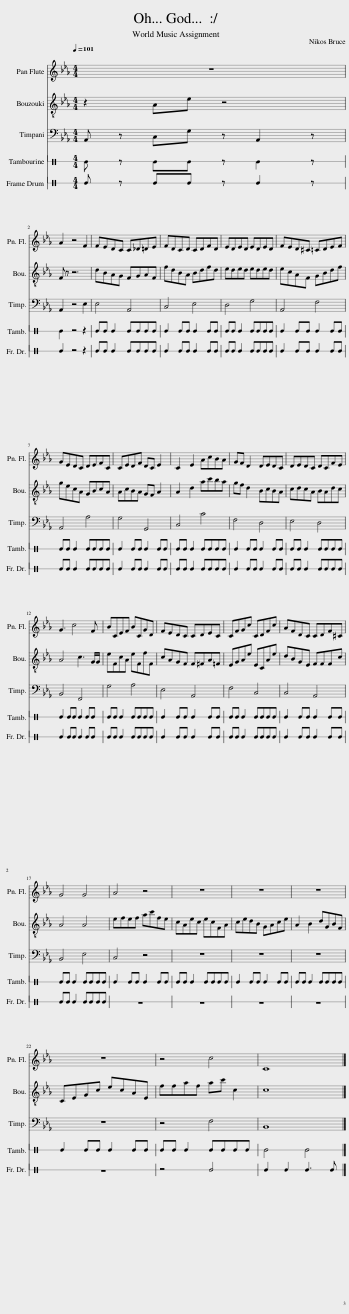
X:1
%%score 1 2 3 4 5
L:1/8
Q:1/4=101
M:4/4
I:linebreak $
K:Eb
V:1 treble
V:2 treble-8
V:3 bass
V:4 perc stafflines=1
K:none
V:5 perc stafflines=1
K:none
V:1
 z8 |$ A2 z4 F2 | FEDC C_D=DE | FDCD CDFD | EDED EDED | %5
 FED^C =CDEF |$ GEDC DEFC | CEDF DC E2 | C2 E2 AcBA | GF D2 DEDC | %10
 DEDC DCFE |$ G3 c4 F | BCEF BCGD | FEDC CDEC | CFGc CDFc | %15
 AFDC CDF^C |$ G4 G4 | A4 z4 | z8 | z8 | %20
 z8 |$ z8 | z4 c4 | C8 |] %24
V:2
 z2 Ae z4 |$ F z z6 | dBAG FGAF | fdBA Bdfd | eded eded | %5
 ecAF GBdf |$ gecA GBcA | AcBA GF A2 | A2 d2 ac'ba | gf d2 BcBA | %10
 cdcA BAdc |$ A4 c3 G/G/ | eFcA eFfF | cAGF F^FA=F | EGAe ECAe | %15
 dBGE FFFc |$ A4 A4 | efef ac'fe | cAec ecFA | cedB GAce | %20
 A2 B2 dGBF |$ CEGc ecAE | ffaf ac' c2 | c8 |] %24
V:3
 A,, z C,G, z A,,2 z |$ A,,2 z4 E,2 | E,4 A,,4 | C,4 E,4 | D,4 G,4 | %5
 A,,4 F,4 |$ A,,4 A,4 | G,4 G,,4 | C,4 C4 | F,4 D,4 | %10
 E,4 D,4 |$ B,,4 F,,4 | G,4 A,4 | E,4 A,,4 | F,4 C,4 | %15
 C,4 A,,4 |$ B,,4 E,4 | C,4 z4 | z8 | z8 | %20
 z8 |$ z8 | z4 F,4 | B,,8 |] %24
V:4
[K:C] E z EE z E2 z |$ E2 z4 z2 | EE E2 EEEE | E2 EE E2 EE | EE E2 EEEE | %5
 E2 EE E2 EE |$ EE E2 EEEE | E2 EE E2 EE | EE E2 EEEE | E2 EE E2 EE | %10
 EE E2 EEEE |$ E2 EE E2 EE | EE E2 EEEE | E2 EE E2 EE | EE E2 EEEE | %15
 E2 EE E2 EE |$ EE E2 EEEE | E2 EE E2 EE | EE E2 EEEE | E2 EE E2 EE | %20
 EE E2 EEEE |$ E2 EE E2 EE | EE E2 EEEE | E4 E4 |] %24
V:5
[K:C] E z EE z E2 z |$ E2 z4 z2 | EE E2 EEEE | E2 EE E2 EE | EE E2 EEEE | %5
 E2 EE E2 EE |$ EE E2 EEEE | E2 EE E2 EE | EE E2 EEEE | E2 EE E2 EE | %10
 EE E2 EEEE |$ E2 EE E2 EE | EE E2 EEEE | E2 EE E2 EE | EE E2 EEEE | %15
 E2 EE E2 EE |$ EE E2 EEEE | z8 | z8 | z8 | %20
 z8 |$ z8 | z4 E4 | E2 E2 E3 E |] %24
